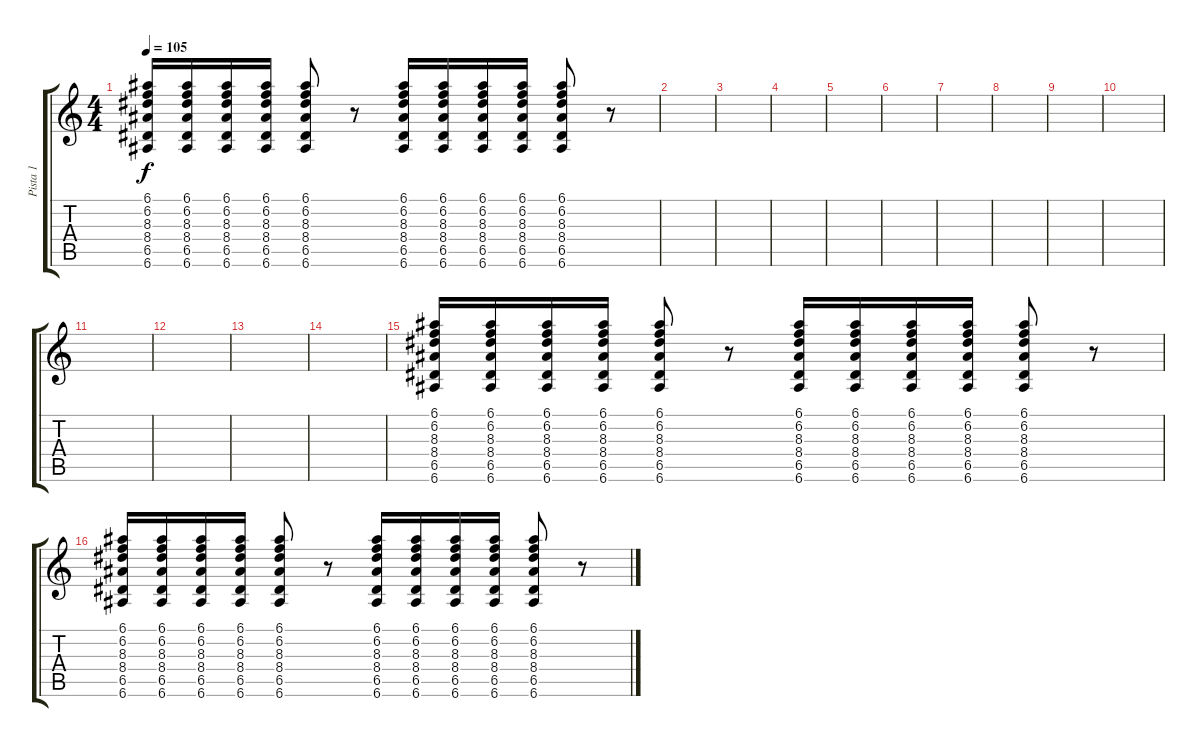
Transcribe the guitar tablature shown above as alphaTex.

\track ("Pista 1" "Pista 1") {instrument electricguitarmuted}
\staff {score tabs}
\tuning (E4 B3 G3 D3 A2 E2) {hide}
\ts (4 4)
\tempo 105
\clef g2
\ks c
(6.1 6.2 8.3 8.4 6.5 6.6).16{dy f} (6.1 6.2 8.3 8.4 6.5 6.6).16 (6.1 6.2 8.3 8.4 6.5 6.6).16 (6.1 6.2 8.3 8.4 6.5 6.6).16 (6.1 6.2 8.3 8.4 6.5 6.6).8 r.8 (6.1 6.2 8.3 8.4 6.5 6.6).16 (6.1 6.2 8.3 8.4 6.5 6.6).16 (6.1 6.2 8.3 8.4 6.5 6.6).16 (6.1 6.2 8.3 8.4 6.5 6.6).16 (6.1 6.2 8.3 8.4 6.5 6.6).8 r.8 |
|
|
|
|
|
|
|
|
|
|
|
|
|
(6.1 6.2 8.3 8.4 6.5 6.6).16 (6.1 6.2 8.3 8.4 6.5 6.6).16 (6.1 6.2 8.3 8.4 6.5 6.6).16 (6.1 6.2 8.3 8.4 6.5 6.6).16 (6.1 6.2 8.3 8.4 6.5 6.6).8 r.8 (6.1 6.2 8.3 8.4 6.5 6.6).16 (6.1 6.2 8.3 8.4 6.5 6.6).16 (6.1 6.2 8.3 8.4 6.5 6.6).16 (6.1 6.2 8.3 8.4 6.5 6.6).16 (6.1 6.2 8.3 8.4 6.5 6.6).8 r.8 |
(6.1 6.2 8.3 8.4 6.5 6.6).16 (6.1 6.2 8.3 8.4 6.5 6.6).16 (6.1 6.2 8.3 8.4 6.5 6.6).16 (6.1 6.2 8.3 8.4 6.5 6.6).16 (6.1 6.2 8.3 8.4 6.5 6.6).8 r.8 (6.1 6.2 8.3 8.4 6.5 6.6).16 (6.1 6.2 8.3 8.4 6.5 6.6).16 (6.1 6.2 8.3 8.4 6.5 6.6).16 (6.1 6.2 8.3 8.4 6.5 6.6).16 (6.1 6.2 8.3 8.4 6.5 6.6).8 r.8
